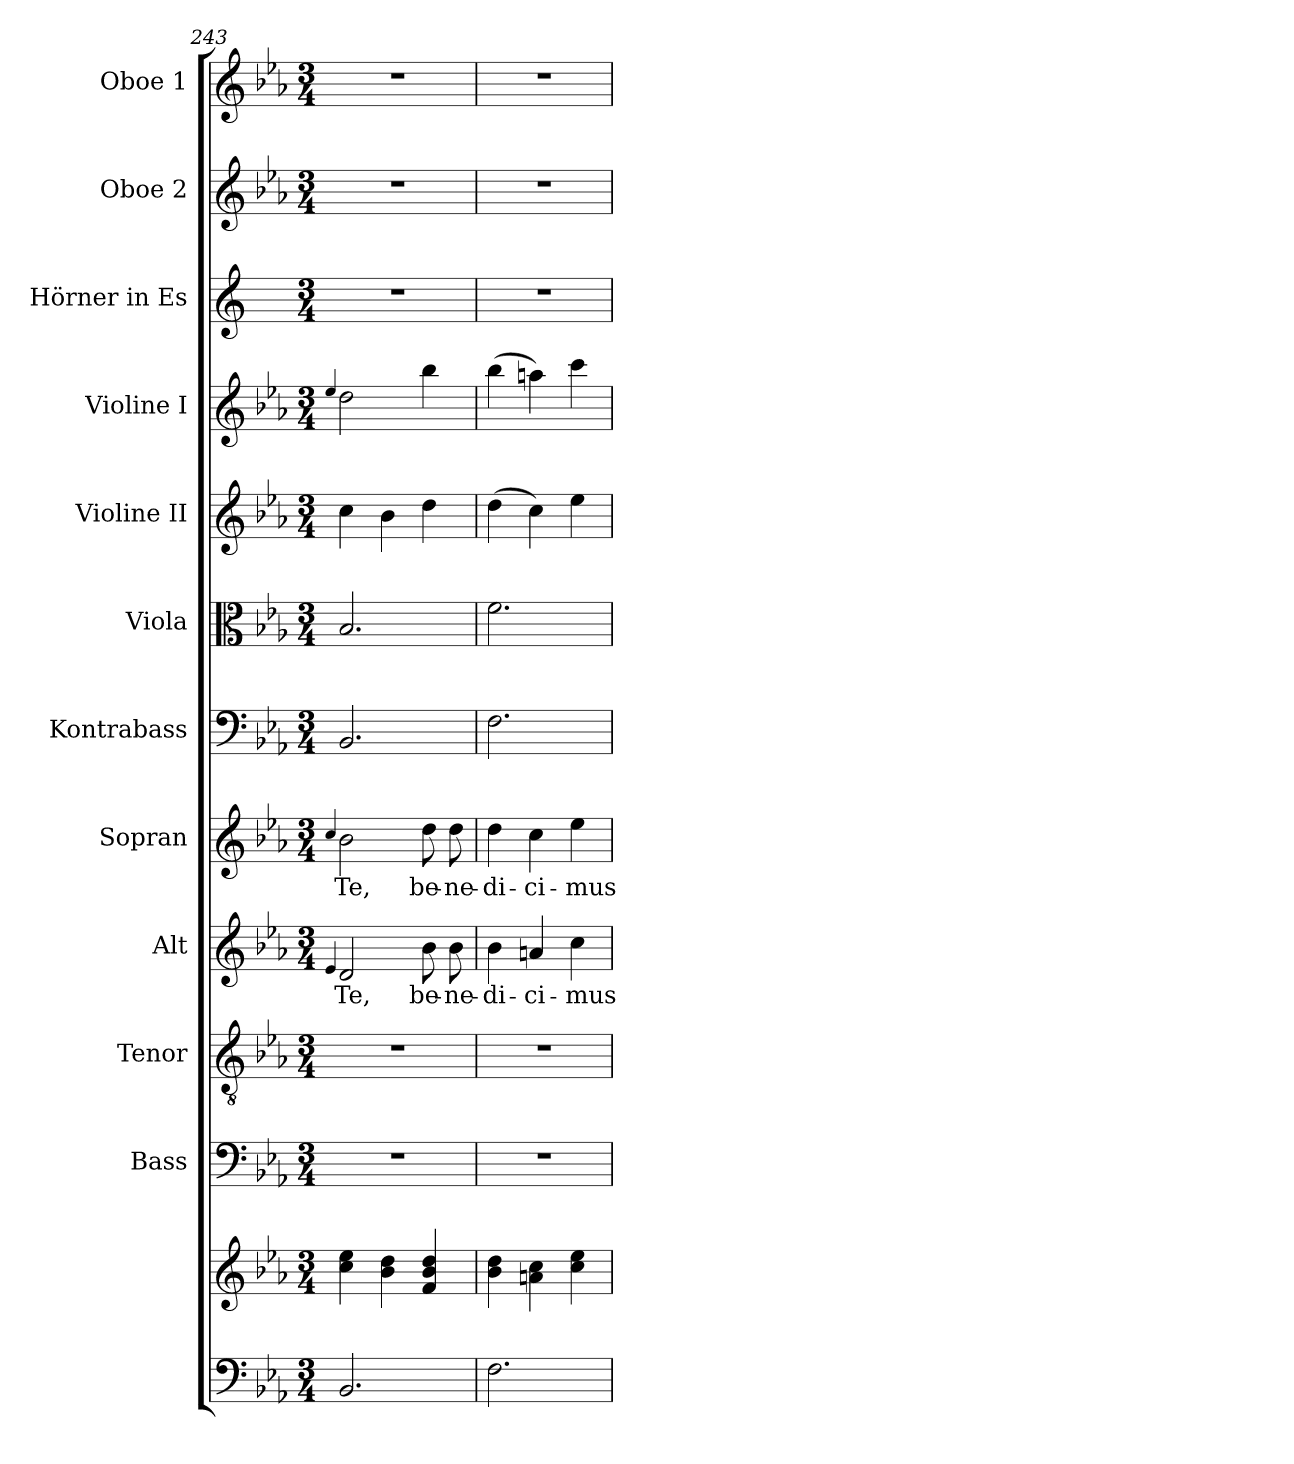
**kern	**kern	**kern	**kern	**kern	**text	**kern	**text	**kern	**kern	**kern	**kern	**kern	**kern	**kern
*part12	*part12	*part11	*part10	*part9	*part9	*part8	*part8	*part7	*part6	*part5	*part4	*part3	*part2	*part1
*staff13	*staff12	*staff11	*staff10	*staff9	*staff9	*staff8	*staff8	*staff7	*staff6	*staff5	*staff4	*staff3	*staff2	*staff1
*	*	*I"Bass	*I"Tenor	*I"Alt	*	*I"Sopran	*	*I"Kontrabass	*I"Viola	*I"Violine II	*I"Violine I	*I"Hörner in Es	*I"Oboe 2	*I"Oboe 1
*	*	*I'B.	*I'T.	*I'A.	*	*I'S.	*	*I'Kb.	*I'Vla.	*I'Vl. II	*I'Vl. I	*	*I'Ob. 2	*I'Ob. 1
*clefF4	*clefG2	*clefF4	*clefGv2	*clefG2	*	*clefG2	*	*clefF4	*clefC3	*clefG2	*clefG2	*clefG2	*clefG2	*clefG2
*	*	*	*	*	*	*	*	*ITrd7c12	*	*	*	*ITrd5c9	*	*
*k[b-e-a-]	*k[b-e-a-]	*k[b-e-a-]	*k[b-e-a-]	*k[b-e-a-]	*	*k[b-e-a-]	*	*k[b-e-a-]	*k[b-e-a-]	*k[b-e-a-]	*k[b-e-a-]	*k[b-e-a-]	*k[b-e-a-]	*k[b-e-a-]
*E-:	*E-:	*E-:	*E-:	*E-:	*	*E-:	*	*E-:	*E-:	*E-:	*E-:	*E-:	*E-:	*E-:
*M3/4	*M3/4	*M3/4	*M3/4	*M3/4	*	*M3/4	*	*M3/4	*M3/4	*M3/4	*M3/4	*M3/4	*M3/4	*M3/4
=243	=243	=243	=243	=243	=243	=243	=243	=243	=243	=243	=243	=243	=243	=243
.	.	.	.	4qqe-/	.	4qqcc/	.	.	.	.	4qqee-/	.	.	.
!	!	!	!	!	!LO:LY:b	!	!LO:LY:b	!	!	!	!	!	!	!
2.BB-/	4cc\ 4ee-\	2.r	2.r	2d/	Te,	2b-\	Te,	2.BBB-/	2.B-/	4cc\	2dd\	2.r	2.r	2.r
.	4b-\ 4dd\	.	.	.	.	.	.	.	.	4b-\	.	.	.	.
!	!	!	!	!	!LO:LY:b	!	!LO:LY:b	!	!	!	!	!	!	!
.	4f/ 4b-/ 4dd/	.	.	8b-\	be-	8dd\	be-	.	.	4dd\	4bb-\	.	.	.
!	!	!	!	!	!LO:LY:b	!	!LO:LY:b	!	!	!	!	!	!	!
.	.	.	.	8b-\	-ne-	8dd\	-ne-	.	.	.	.	.	.	.
=244	=244	=244	=244	=244	=244	=244	=244	=244	=244	=244	=244	=244	=244	=244
!	!	!	!	!	!LO:LY:b	!	!LO:LY:b	!	!	!	!	!	!	!
2.F\	4b-\ 4dd\	2.r	2.r	4b-\	-di-	4dd\	-di-	2.FF\	2.f\	(>4dd\	(>4bb-\	2.r	2.r	2.r
!	!	!	!	!	!LO:LY:b	!	!LO:LY:b	!	!	!	!	!	!	!
.	4an\ 4cc\	.	.	4an/	-ci-	4cc\	-ci-	.	.	4cc\)	4aan\)	.	.	.
!	!	!	!	!	!LO:LY:b	!	!LO:LY:b	!	!	!	!	!	!	!
.	4cc\ 4ee-\	.	.	4cc\	-mus	4ee-\	-mus	.	.	4ee-\	4ccc\	.	.	.
=	=	=	=	=	=	=	=	=	=	=	=	=	=	=
*-	*-	*-	*-	*-	*-	*-	*-	*-	*-	*-	*-	*-	*-	*-
